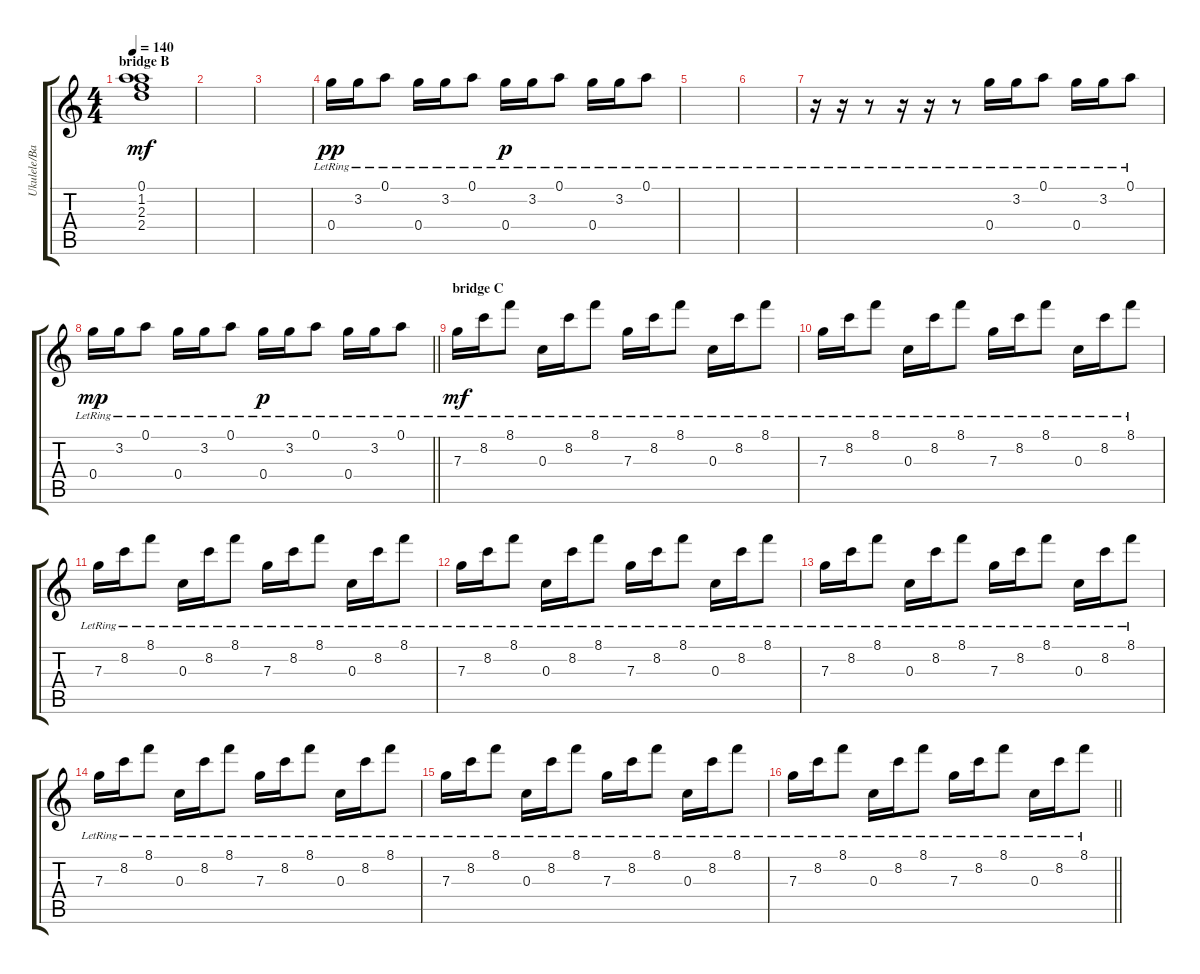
\track ("Ukulele/Banjo" "Ukulele/Ba") {instrument acousticguitarnylon}
\staff {score tabs}
\tuning (A4 E4 C4 G4 A2 E2) {hide}
\ts (4 4)
\section ("" "bridge B")
\tempo 140
\clef g2
\ks c
(0.1 1.2 2.3 2.4).1{dy mf} |
|
|
0.4{lr}.16{dy pp} 3.2{lr}.16 0.1{lr}.8 0.4{lr}.16 3.2{lr}.16 0.1{lr}.8 0.4{lr}.16{dy p} 3.2{lr}.16 0.1{lr}.8 0.4{lr}.16 3.2{lr}.16 0.1{lr}.8 |
|
|
r.16 r.16 r.8 r.16 r.16 r.8 0.4{lr}.16 3.2{lr}.16 0.1{lr}.8 0.4{lr}.16 3.2{lr}.16 0.1{lr}.8 |
\barLineRight lightlight
0.4{lr}.16{dy mp} 3.2{lr}.16 0.1{lr}.8 0.4{lr}.16 3.2{lr}.16 0.1{lr}.8 0.4{lr}.16{dy p} 3.2{lr}.16 0.1{lr}.8 0.4{lr}.16 3.2{lr}.16 0.1{lr}.8 |
\section ("" "bridge C")
7.3{lr}.16{dy mf} 8.2{lr}.16 8.1{lr}.8 0.3{lr}.16 8.2{lr}.16 8.1{lr}.8 7.3{lr}.16 8.2{lr}.16 8.1{lr}.8 0.3{lr}.16 8.2{lr}.16 8.1{lr}.8 |
7.3{lr}.16 8.2{lr}.16 8.1{lr}.8 0.3{lr}.16 8.2{lr}.16 8.1{lr}.8 7.3{lr}.16 8.2{lr}.16 8.1{lr}.8 0.3{lr}.16 8.2{lr}.16 8.1{lr}.8 |
7.3{lr}.16 8.2{lr}.16 8.1{lr}.8 0.3{lr}.16 8.2{lr}.16 8.1{lr}.8 7.3{lr}.16 8.2{lr}.16 8.1{lr}.8 0.3{lr}.16 8.2{lr}.16 8.1{lr}.8 |
7.3{lr}.16 8.2{lr}.16 8.1{lr}.8 0.3{lr}.16 8.2{lr}.16 8.1{lr}.8 7.3{lr}.16 8.2{lr}.16 8.1{lr}.8 0.3{lr}.16 8.2{lr}.16 8.1{lr}.8 |
7.3{lr}.16 8.2{lr}.16 8.1{lr}.8 0.3{lr}.16 8.2{lr}.16 8.1{lr}.8 7.3{lr}.16 8.2{lr}.16 8.1{lr}.8 0.3{lr}.16 8.2{lr}.16 8.1{lr}.8 |
7.3{lr}.16 8.2{lr}.16 8.1{lr}.8 0.3{lr}.16 8.2{lr}.16 8.1{lr}.8 7.3{lr}.16 8.2{lr}.16 8.1{lr}.8 0.3{lr}.16 8.2{lr}.16 8.1{lr}.8 |
7.3{lr}.16 8.2{lr}.16 8.1{lr}.8 0.3{lr}.16 8.2{lr}.16 8.1{lr}.8 7.3{lr}.16 8.2{lr}.16 8.1{lr}.8 0.3{lr}.16 8.2{lr}.16 8.1{lr}.8 |
\barLineRight lightlight
7.3{lr}.16 8.2{lr}.16 8.1{lr}.8 0.3{lr}.16 8.2{lr}.16 8.1{lr}.8 7.3{lr}.16 8.2{lr}.16 8.1{lr}.8 0.3{lr}.16 8.2{lr}.16 8.1{lr}.8
